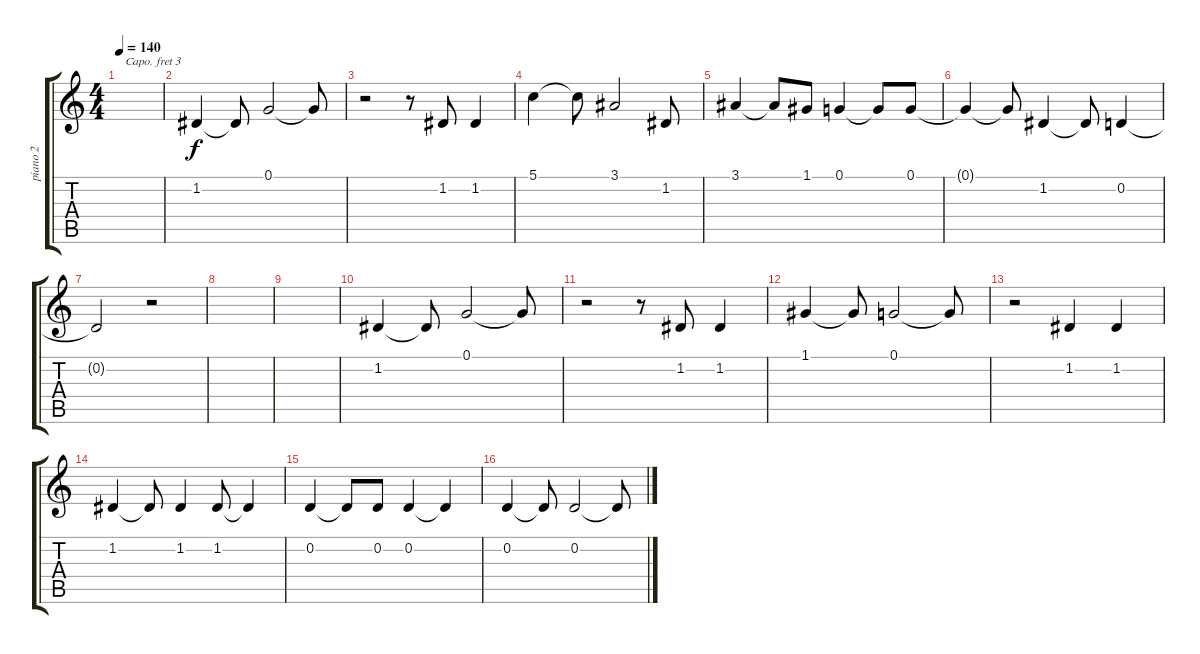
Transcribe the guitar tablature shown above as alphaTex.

\track ("piano 2" "piano 2") {instrument acousticgrandpiano}
\staff {score tabs}
\capo 3
\tuning (E4 B3 G3 D3 A2 E2) {hide}
\ts (4 4)
\tempo 140
\clef g2
\ks c
|
1.2.4 1.2{t}.8 0.1.2 0.1{t}.8 |
r.2 r.8 1.2.8 1.2.4 |
5.1.4 5.1{t}.8 3.1.2 1.2.8 |
3.1.4 3.1{t}.8 1.1.8 0.1.4 0.1{t}.8 0.1.8 |
0.1{t}.4 0.1{t}.8 1.2.4 1.2{t}.8 0.2.4 |
0.2{t}.2 r.2 |
|
|
1.2.4 1.2{t}.8 0.1.2 0.1{t}.8 |
r.2 r.8 1.2.8 1.2.4 |
1.1.4 1.1{t}.8 0.1.2 0.1{t}.8 |
r.2 1.2.4 1.2.4 |
1.2.4 1.2{t}.8 1.2.4 1.2.8 1.2{t}.4 |
0.2.4 0.2{t}.8 0.2.8 0.2.4 0.2{t}.4 |
0.2.4 0.2{t}.8 0.2.2 0.2{t}.8
